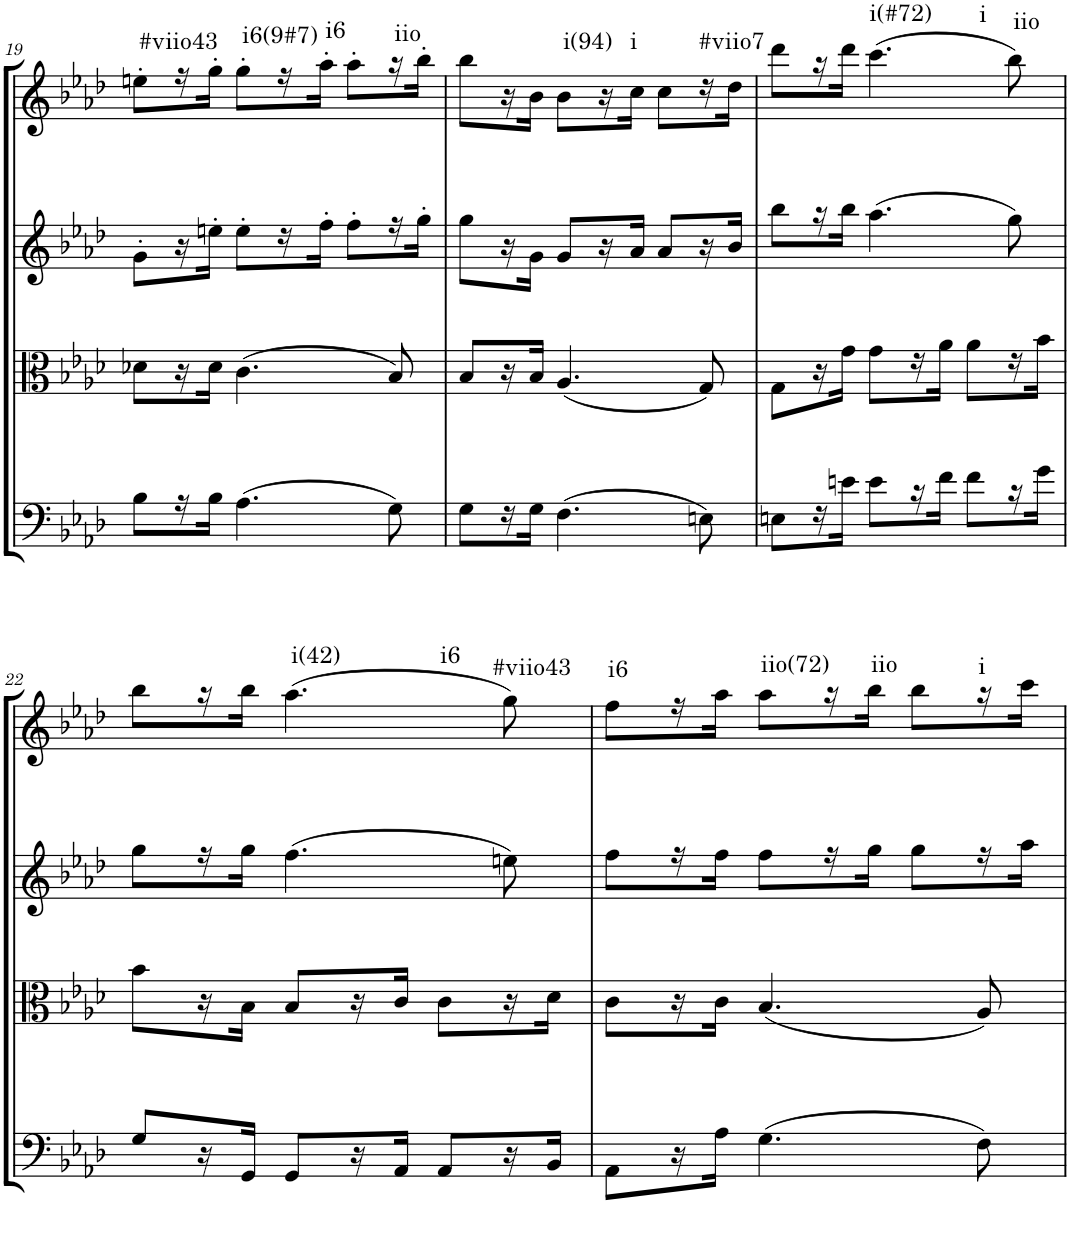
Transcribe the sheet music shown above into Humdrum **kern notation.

**kern	**kern	**kern	**kern	**harte
*part4	*part3	*part2	*part1	*part1
*staff4	*staff3	*staff2	*staff1	*
*I"Cello	*I"Viola	*I"2nd Violin	*I"1st Violin	*
*	*I'Vla	*I'Vln	*I'Vln	*
!!LO:PB:g=z
*clefF4	*clefC3	*clefG2	*clefG2	*
*k[b-e-a-d-]	*k[b-e-a-d-]	*k[b-e-a-d-]	*k[b-e-a-d-]	*
*M3/4	*M3/4	*M3/4	*M3/4	*
=19	=19	=19	=19	=19
!	!	!	!	!LO:H:kt=#viio43
8B-\L	8d-X\L	8g'\L	8een'\L	N
16r	16r	16r	16r	.
16B-\JJ	16d-\JJ	16een'\JJ	16gg'\JJ	.
!	!	!	!	!LO:H:kt=i6(9#7)
(4.A-\	(4.c\	8ee'\L	8gg'\L	N
.	.	16r	16r	.
!	!	!	!	!LO:H:kt=i6
.	.	16ff'\JJ	16aa-'\JJ	N
.	.	8ff'\L	8aa-'\L	.
!	!	!	!	!LO:H:kt=iio
8G\)	8B-/)	16r	16r	N
.	.	16gg'\JJ	16bb-'\JJ	.
=20	=20	=20	=20	=20
8G\L	8B-/L	8gg\L	8bb-\L	.
16r	16r	16r	16r	.
16G\JJ	16B-/JJ	16g\JJ	16b-\JJ	.
!	!	!	!	!LO:H:kt=i(94)
(4.F\	(4.A-/	8g/L	8b-\L	N
.	.	16r	16r	.
!	!	!	!	!LO:H:kt=i
.	.	16a-/JJ	16cc\JJ	N
.	.	8a-/L	8cc\L	.
!	!	!	!	!LO:H:kt=#viio7
8En\)	8G/)	16r	16r	N
.	.	16b-/JJ	16dd-\JJ	.
=21	=21	=21	=21	=21
8En\L	8G\L	8bb-\L	8ddd-\L	.
16r	16r	16r	16r	.
16en\JJ	16g\JJ	16bb-\JJ	16ddd-\JJ	.
!	!	!	!	!LO:H:n=1:kt=i(#72)
!	!	!	!	!LO:H:n=2:kt=i
8e\L	8g\L	(4.aa-\	(4.ccc\	N N
16r	16r	.	.	.
16f\JJ	16a-\JJ	.	.	.
8f\L	8a-\L	.	.	.
!	!	!	!	!LO:H:kt=iio
16r	16r	8gg\)	8bb-\)	N
16g\JJ	16b-\JJ	.	.	.
!!LO:LB:g=z
=22	=22	=22	=22	=22
8G/L	8b-\L	8gg\L	8bb-\L	.
16r	16r	16r	16r	.
16GG/JJ	16B-\JJ	16gg\JJ	16bb-\JJ	.
!	!	!	!	!LO:H:n=1:kt=i(42)
!	!	!	!	!LO:H:n=2:kt=i6
8GG/L	8B-/L	(4.ff\	(4.aa-\	N N
16r	16r	.	.	.
16AA-/JJ	16c/JJ	.	.	.
8AA-/L	8c\L	.	.	.
!	!	!	!	!LO:H:kt=#viio43
16r	16r	8een\)	8gg\)	N
16BB-/JJ	16d-\JJ	.	.	.
=23	=23	=23	=23	=23
!	!	!	!	!LO:H:kt=i6
8AA-\L	8c\L	8ff\L	8ff\L	N
16r	16r	16r	16r	.
16A-\JJ	16c\JJ	16ff\JJ	16aa-\JJ	.
!	!	!	!	!LO:H:kt=iio(72)
(4.G\	(4.B-/	8ff\L	8aa-\L	N
.	.	16r	16r	.
!	!	!	!	!LO:H:kt=iio
.	.	16gg\JJ	16bb-\JJ	N
.	.	8gg\L	8bb-\L	.
!	!	!	!	!LO:H:kt=i
8F\)	8A-/)	16r	16r	N
.	.	16aa-\JJ	16ccc\JJ	.
=	=	=	=	=
*-	*-	*-	*-	*-
